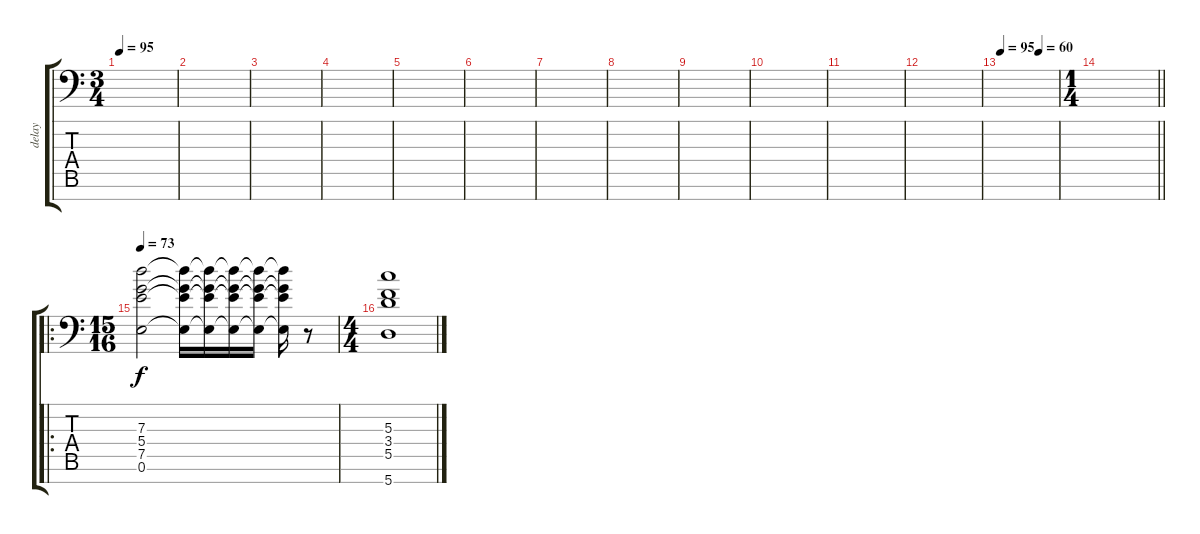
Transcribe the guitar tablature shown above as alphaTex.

\track ("delay" "delay") {instrument electricguitarclean}
\staff {score tabs}
\tuning (E4 B3 G3 D3 A2 E2 A1) {hide}
\ts (3 4)
\tempo 95
\clef f4
\ks c
|
|
|
|
|
|
|
|
|
|
|
|
\tempo 95
\tempo (60 0.6666666666666666)
|
\ts (1 4)
\barLineRight lightlight
|
\ro
\ts (15 16)
\section ("" "")
\tempo 73
(7.3 5.4 7.5 0.6).2 (7.3{t} 5.4{t} 7.5{t} 0.6{t}).16 (7.3{t} 5.4{t} 7.5{t} 0.6{t}).16 (7.3{t} 5.4{t} 7.5{t} 0.6{t}).16 (7.3{t} 5.4{t} 7.5{t} 0.6{t}).16 (7.3{t} 5.4{t} 7.5{t} 0.6{t}).16 r.8 |
\ts (4 4)
(5.3 3.4 5.5 5.7).1
